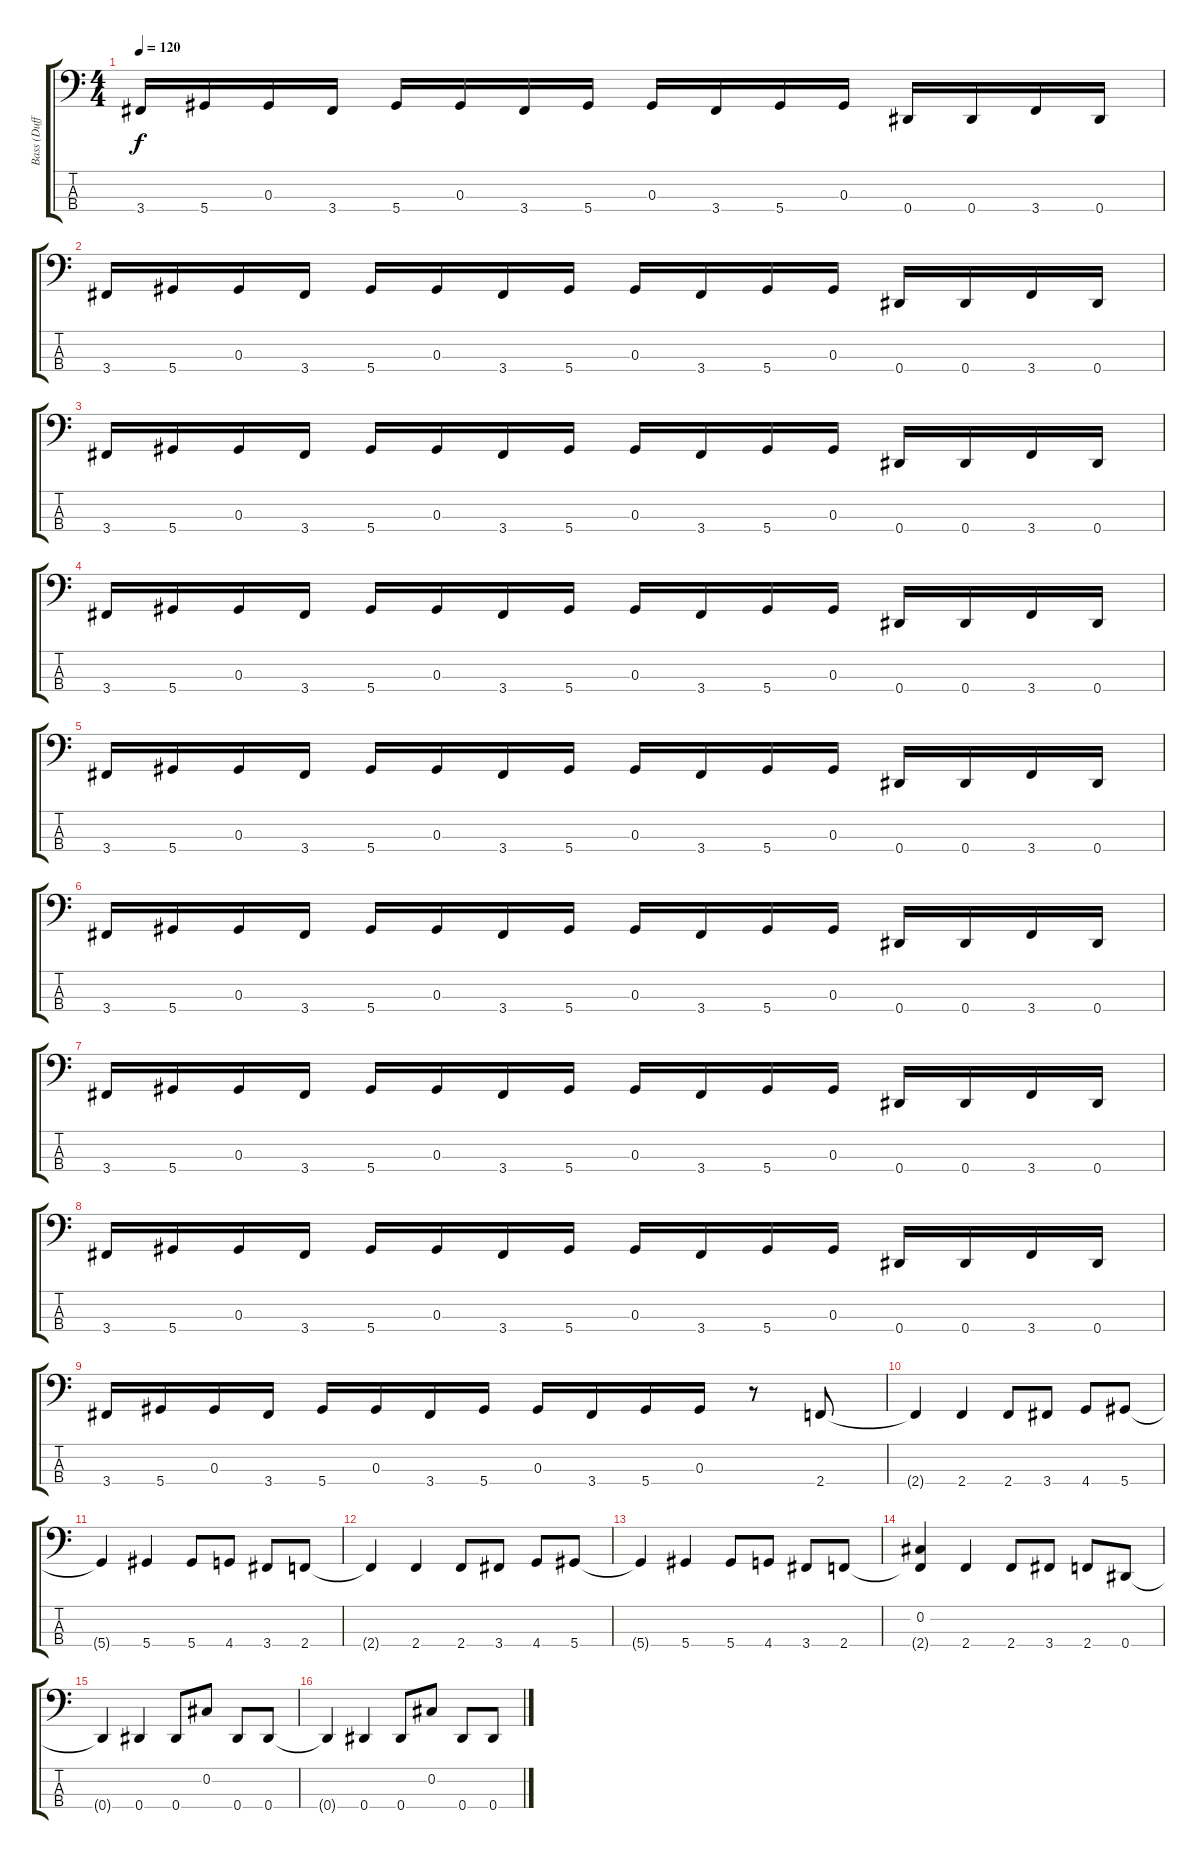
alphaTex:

\track ("Bass (Duff)" "Bass (Duff") {instrument electricbasspick}
\staff {score tabs}
\tuning (Gb2 Db2 Ab1 Eb1) {hide}
\ts (4 4)
\tempo 120
\clef f4
\ks c
3.4.16{dy f} 5.4.16 0.3.16 3.4.16 5.4.16 0.3.16 3.4.16 5.4.16 0.3.16 3.4.16 5.4.16 0.3.16 0.4.16 0.4.16 3.4.16 0.4.16 |
3.4.16 5.4.16 0.3.16 3.4.16 5.4.16 0.3.16 3.4.16 5.4.16 0.3.16 3.4.16 5.4.16 0.3.16 0.4.16 0.4.16 3.4.16 0.4.16 |
3.4.16 5.4.16 0.3.16 3.4.16 5.4.16 0.3.16 3.4.16 5.4.16 0.3.16 3.4.16 5.4.16 0.3.16 0.4.16 0.4.16 3.4.16 0.4.16 |
3.4.16 5.4.16 0.3.16 3.4.16 5.4.16 0.3.16 3.4.16 5.4.16 0.3.16 3.4.16 5.4.16 0.3.16 0.4.16 0.4.16 3.4.16 0.4.16 |
3.4.16 5.4.16 0.3.16 3.4.16 5.4.16 0.3.16 3.4.16 5.4.16 0.3.16 3.4.16 5.4.16 0.3.16 0.4.16 0.4.16 3.4.16 0.4.16 |
3.4.16 5.4.16 0.3.16 3.4.16 5.4.16 0.3.16 3.4.16 5.4.16 0.3.16 3.4.16 5.4.16 0.3.16 0.4.16 0.4.16 3.4.16 0.4.16 |
3.4.16 5.4.16 0.3.16 3.4.16 5.4.16 0.3.16 3.4.16 5.4.16 0.3.16 3.4.16 5.4.16 0.3.16 0.4.16 0.4.16 3.4.16 0.4.16 |
3.4.16 5.4.16 0.3.16 3.4.16 5.4.16 0.3.16 3.4.16 5.4.16 0.3.16 3.4.16 5.4.16 0.3.16 0.4.16 0.4.16 3.4.16 0.4.16 |
3.4.16 5.4.16 0.3.16 3.4.16 5.4.16 0.3.16 3.4.16 5.4.16 0.3.16 3.4.16 5.4.16 0.3.16 r.8 2.4.8 |
2.4{t}.4 2.4.4 2.4.8 3.4.8 4.4.8 5.4.8 |
5.4{t}.4 5.4.4 5.4.8 4.4.8 3.4.8 2.4.8 |
2.4{t}.4 2.4.4 2.4.8 3.4.8 4.4.8 5.4.8 |
5.4{t}.4 5.4.4 5.4.8 4.4.8 3.4.8 2.4.8 |
(0.2 2.4{t}).4 2.4.4 2.4.8 3.4.8 2.4.8 0.4.8 |
0.4{t}.4 0.4.4 0.4.8 0.2.8 0.4.8 0.4.8 |
0.4{t}.4 0.4.4 0.4.8 0.2.8 0.4.8 0.4.8
